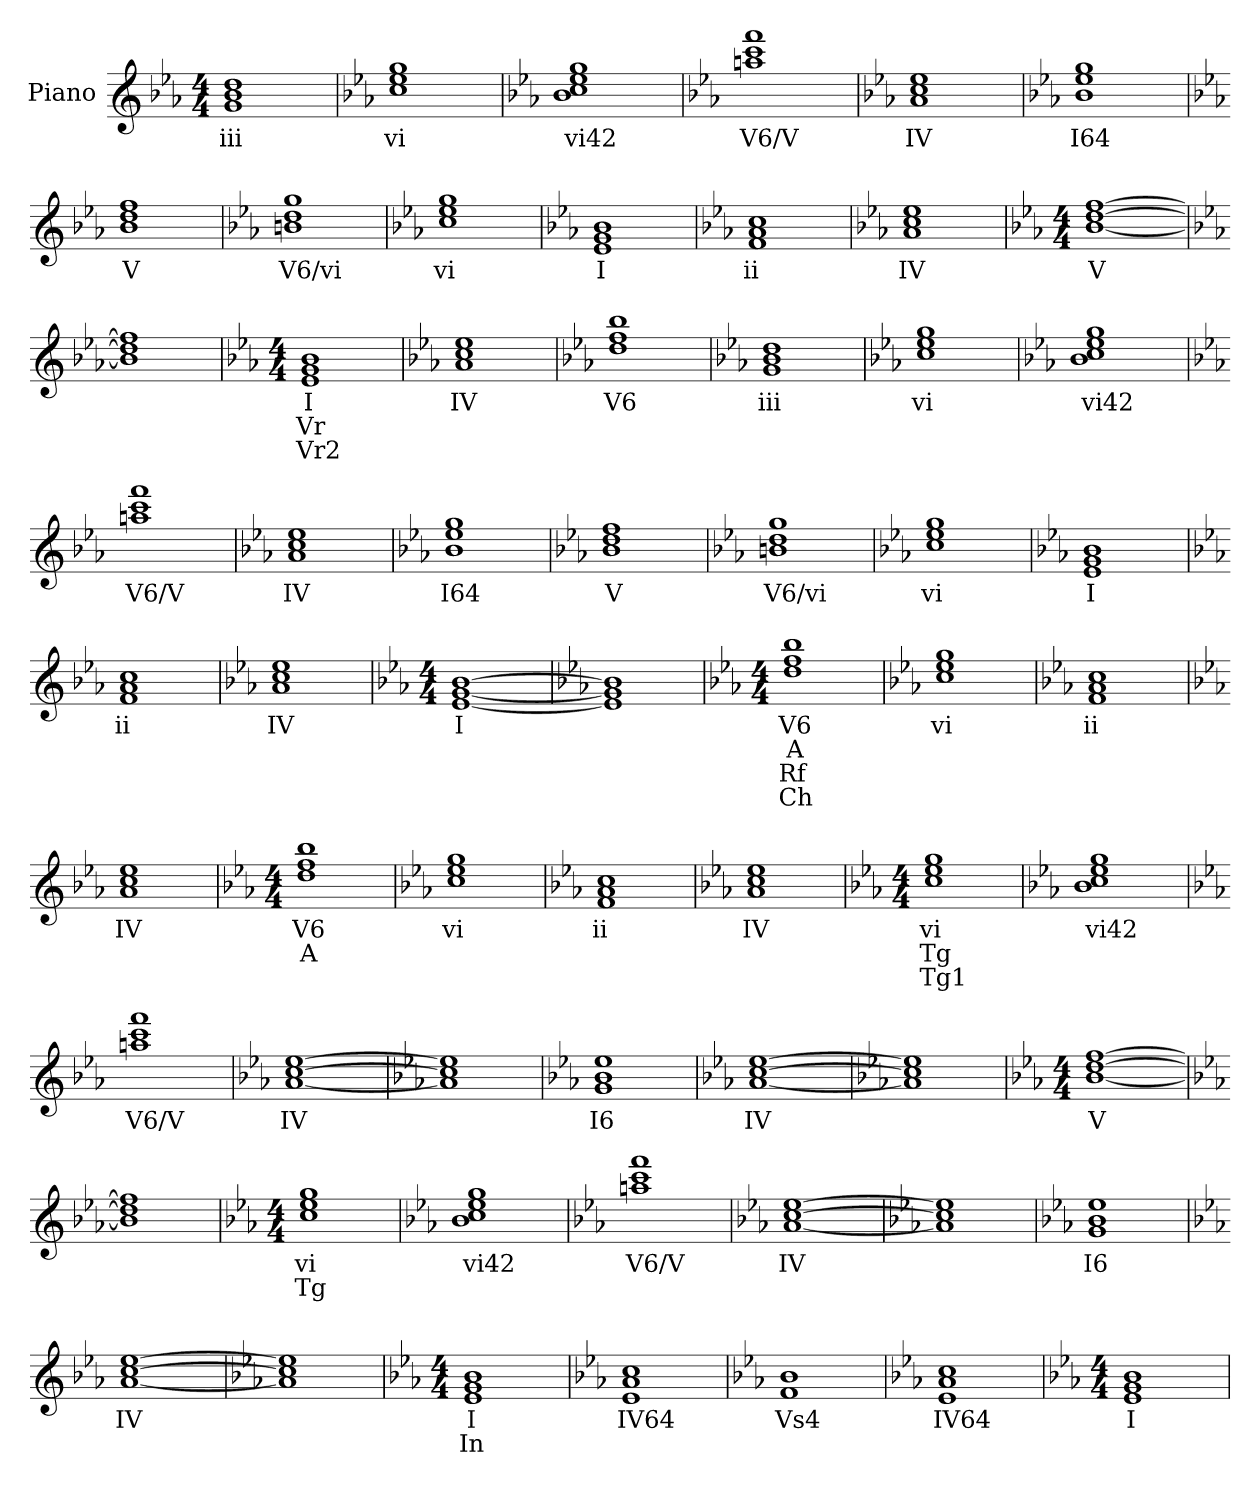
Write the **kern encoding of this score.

**kern	**text	**text	**text	**text
*part1	*part1	*part1	*part1	*part1
*staff1	*staff1	*staff1	*staff1	*staff1
*I"Piano	*	*	*	*
*I'Pno	*	*	*	*
*k[b-e-a-]	*	*	*	*
*E-:	*	*	*	*
*M4/4	*	*	*	*
=	=	=	=	=
1g 1b- 1dd	iii	.	.	.
=	=	=	=	=
*k[b-e-a-]	*	*	*	*
*E-:	*	*	*	*
1cc 1ee- 1gg	vi	.	.	.
=	=	=	=	=
*k[b-e-a-]	*	*	*	*
*E-:	*	*	*	*
1b- 1cc 1ee- 1gg	vi42	.	.	.
=	=	=	=	=
*k[b-e-a-]	*	*	*	*
*E-:	*	*	*	*
1aan 1ccc 1fff	V6/V	.	.	.
=	=	=	=	=
*k[b-e-a-]	*	*	*	*
*E-:	*	*	*	*
1a- 1cc 1ee-	IV	.	.	.
=	=	=	=	=
*k[b-e-a-]	*	*	*	*
*E-:	*	*	*	*
1b- 1ee- 1gg	I64	.	.	.
=	=	=	=	=
*k[b-e-a-]	*	*	*	*
*E-:	*	*	*	*
1b- 1dd 1ff	V	.	.	.
=	=	=	=	=
*k[b-e-a-]	*	*	*	*
*E-:	*	*	*	*
1bn 1dd 1gg	V6/vi	.	.	.
=	=	=	=	=
*k[b-e-a-]	*	*	*	*
*E-:	*	*	*	*
1cc 1ee- 1gg	vi	.	.	.
=	=	=	=	=
*k[b-e-a-]	*	*	*	*
*E-:	*	*	*	*
1e- 1g 1b-	I	.	.	.
=	=	=	=	=
*k[b-e-a-]	*	*	*	*
*E-:	*	*	*	*
1f 1a- 1cc	ii	.	.	.
=	=	=	=	=
*k[b-e-a-]	*	*	*	*
*E-:	*	*	*	*
1a- 1cc 1ee-	IV	.	.	.
=	=	=	=	=
*k[b-e-a-]	*	*	*	*
*E-:	*	*	*	*
*M4/4	*	*	*	*
[1b- [1dd [1ff	V	.	.	.
=	=	=	=	=
*k[b-e-a-]	*	*	*	*
*E-:	*	*	*	*
1b-] 1dd] 1ff]	.	.	.	.
=	=	=	=	=
*k[b-e-a-]	*	*	*	*
*E-:	*	*	*	*
*M4/4	*	*	*	*
1e- 1g 1b-	I	Vr	Vr2	.
=	=	=	=	=
*k[b-e-a-]	*	*	*	*
*E-:	*	*	*	*
1a- 1cc 1ee-	IV	.	.	.
=	=	=	=	=
*k[b-e-a-]	*	*	*	*
*E-:	*	*	*	*
1dd 1ff 1bb-	V6	.	.	.
=	=	=	=	=
*k[b-e-a-]	*	*	*	*
*E-:	*	*	*	*
1g 1b- 1dd	iii	.	.	.
=	=	=	=	=
*k[b-e-a-]	*	*	*	*
*E-:	*	*	*	*
1cc 1ee- 1gg	vi	.	.	.
=	=	=	=	=
*k[b-e-a-]	*	*	*	*
*E-:	*	*	*	*
1b- 1cc 1ee- 1gg	vi42	.	.	.
=	=	=	=	=
*k[b-e-a-]	*	*	*	*
*E-:	*	*	*	*
1aan 1ccc 1fff	V6/V	.	.	.
=	=	=	=	=
*k[b-e-a-]	*	*	*	*
*E-:	*	*	*	*
1a- 1cc 1ee-	IV	.	.	.
=	=	=	=	=
*k[b-e-a-]	*	*	*	*
*E-:	*	*	*	*
1b- 1ee- 1gg	I64	.	.	.
=	=	=	=	=
*k[b-e-a-]	*	*	*	*
*E-:	*	*	*	*
1b- 1dd 1ff	V	.	.	.
=	=	=	=	=
*k[b-e-a-]	*	*	*	*
*E-:	*	*	*	*
1bn 1dd 1gg	V6/vi	.	.	.
=	=	=	=	=
*k[b-e-a-]	*	*	*	*
*E-:	*	*	*	*
1cc 1ee- 1gg	vi	.	.	.
=	=	=	=	=
*k[b-e-a-]	*	*	*	*
*E-:	*	*	*	*
1e- 1g 1b-	I	.	.	.
=	=	=	=	=
*k[b-e-a-]	*	*	*	*
*E-:	*	*	*	*
1f 1a- 1cc	ii	.	.	.
=	=	=	=	=
*k[b-e-a-]	*	*	*	*
*E-:	*	*	*	*
1a- 1cc 1ee-	IV	.	.	.
=	=	=	=	=
*k[b-e-a-]	*	*	*	*
*E-:	*	*	*	*
*M4/4	*	*	*	*
[1e- [1g [1b-	I	.	.	.
=	=	=	=	=
*k[b-e-a-]	*	*	*	*
*E-:	*	*	*	*
1e-] 1g] 1b-]	.	.	.	.
=	=	=	=	=
*k[b-e-a-]	*	*	*	*
*E-:	*	*	*	*
*M4/4	*	*	*	*
1dd 1ff 1bb-	V6	A	Rf	Ch
=	=	=	=	=
*k[b-e-a-]	*	*	*	*
*E-:	*	*	*	*
1cc 1ee- 1gg	vi	.	.	.
=	=	=	=	=
*k[b-e-a-]	*	*	*	*
*E-:	*	*	*	*
1f 1a- 1cc	ii	.	.	.
=	=	=	=	=
*k[b-e-a-]	*	*	*	*
*E-:	*	*	*	*
1a- 1cc 1ee-	IV	.	.	.
=	=	=	=	=
*k[b-e-a-]	*	*	*	*
*E-:	*	*	*	*
*M4/4	*	*	*	*
1dd 1ff 1bb-	V6	A	.	.
=	=	=	=	=
*k[b-e-a-]	*	*	*	*
*E-:	*	*	*	*
1cc 1ee- 1gg	vi	.	.	.
=	=	=	=	=
*k[b-e-a-]	*	*	*	*
*E-:	*	*	*	*
1f 1a- 1cc	ii	.	.	.
=	=	=	=	=
*k[b-e-a-]	*	*	*	*
*E-:	*	*	*	*
1a- 1cc 1ee-	IV	.	.	.
=	=	=	=	=
*k[b-e-a-]	*	*	*	*
*E-:	*	*	*	*
*M4/4	*	*	*	*
1cc 1ee- 1gg	vi	Tg	Tg1	.
=	=	=	=	=
*k[b-e-a-]	*	*	*	*
*E-:	*	*	*	*
1b- 1cc 1ee- 1gg	vi42	.	.	.
=	=	=	=	=
*k[b-e-a-]	*	*	*	*
*E-:	*	*	*	*
1aan 1ccc 1fff	V6/V	.	.	.
=	=	=	=	=
*k[b-e-a-]	*	*	*	*
*E-:	*	*	*	*
[1a- [1cc [1ee-	IV	.	.	.
=	=	=	=	=
*k[b-e-a-]	*	*	*	*
*E-:	*	*	*	*
1a-] 1cc] 1ee-]	.	.	.	.
=	=	=	=	=
*k[b-e-a-]	*	*	*	*
*E-:	*	*	*	*
1g 1b- 1ee-	I6	.	.	.
=	=	=	=	=
*k[b-e-a-]	*	*	*	*
*E-:	*	*	*	*
[1a- [1cc [1ee-	IV	.	.	.
=	=	=	=	=
*k[b-e-a-]	*	*	*	*
*E-:	*	*	*	*
1a-] 1cc] 1ee-]	.	.	.	.
=	=	=	=	=
*k[b-e-a-]	*	*	*	*
*E-:	*	*	*	*
*M4/4	*	*	*	*
[1b- [1dd [1ff	V	.	.	.
=	=	=	=	=
*k[b-e-a-]	*	*	*	*
*E-:	*	*	*	*
1b-] 1dd] 1ff]	.	.	.	.
=	=	=	=	=
*k[b-e-a-]	*	*	*	*
*E-:	*	*	*	*
*M4/4	*	*	*	*
1cc 1ee- 1gg	vi	Tg	.	.
=	=	=	=	=
*k[b-e-a-]	*	*	*	*
*E-:	*	*	*	*
1b- 1cc 1ee- 1gg	vi42	.	.	.
=	=	=	=	=
*k[b-e-a-]	*	*	*	*
*E-:	*	*	*	*
1aan 1ccc 1fff	V6/V	.	.	.
=	=	=	=	=
*k[b-e-a-]	*	*	*	*
*E-:	*	*	*	*
[1a- [1cc [1ee-	IV	.	.	.
=	=	=	=	=
*k[b-e-a-]	*	*	*	*
*E-:	*	*	*	*
1a-] 1cc] 1ee-]	.	.	.	.
=	=	=	=	=
*k[b-e-a-]	*	*	*	*
*E-:	*	*	*	*
1g 1b- 1ee-	I6	.	.	.
=	=	=	=	=
*k[b-e-a-]	*	*	*	*
*E-:	*	*	*	*
[1a- [1cc [1ee-	IV	.	.	.
=	=	=	=	=
*k[b-e-a-]	*	*	*	*
*E-:	*	*	*	*
1a-] 1cc] 1ee-]	.	.	.	.
=	=	=	=	=
*k[b-e-a-]	*	*	*	*
*E-:	*	*	*	*
*M4/4	*	*	*	*
1e- 1g 1b-	I	In	.	.
=	=	=	=	=
*k[b-e-a-]	*	*	*	*
*E-:	*	*	*	*
1e- 1a- 1cc	IV64	.	.	.
=	=	=	=	=
*k[b-e-a-]	*	*	*	*
*E-:	*	*	*	*
1f 1b-	Vs4	.	.	.
=	=	=	=	=
*k[b-e-a-]	*	*	*	*
*E-:	*	*	*	*
1e- 1a- 1cc	IV64	.	.	.
=	=	=	=	=
*k[b-e-a-]	*	*	*	*
*E-:	*	*	*	*
*M4/4	*	*	*	*
1e- 1g 1b-	I	.	.	.
=	=	=	=	=
*-	*-	*-	*-	*-
